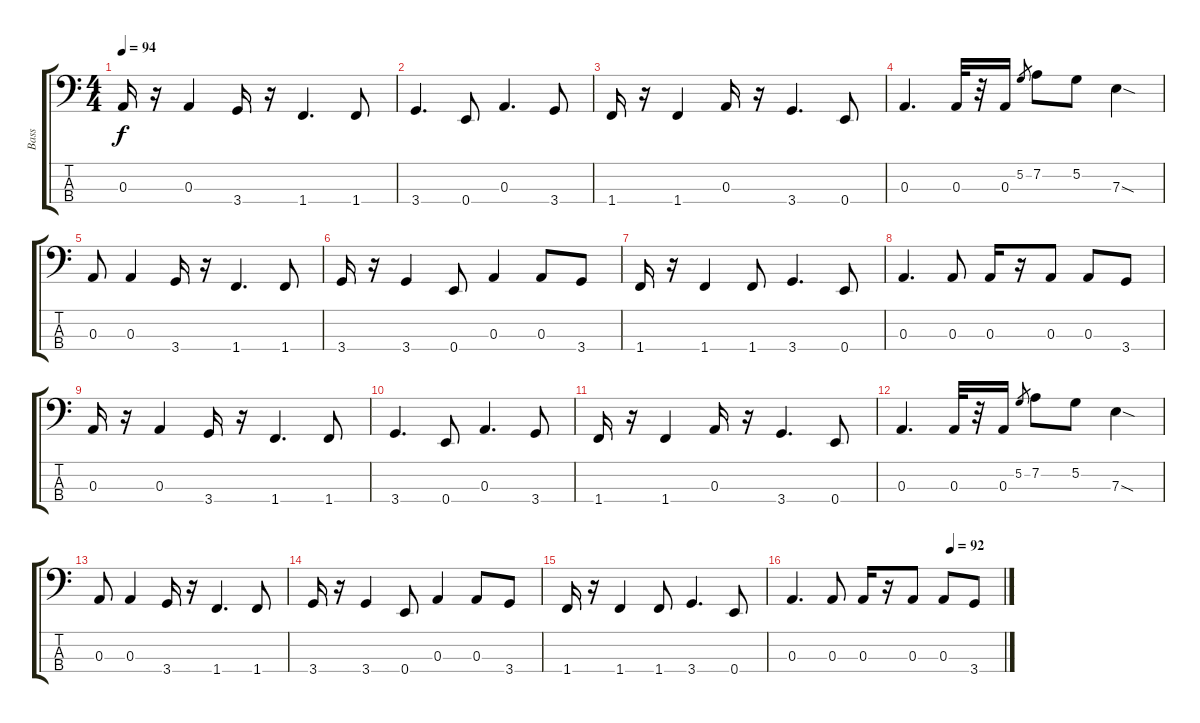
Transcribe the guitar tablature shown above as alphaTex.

\track ("Bass" "Bass") {instrument electricbassfinger}
\staff {score tabs}
\tuning (G2 D2 A1 E1) {hide}
\ts (4 4)
\tempo 94
\clef f4
\ks c
0.3.16{dy f} r.16 0.3.4 3.4.16 r.16 1.4.4{d} 1.4.8 |
3.4.4{d} 0.4.8 0.3.4{d} 3.4.8 |
1.4.16 r.16 1.4.4 0.3.16 r.16 3.4.4{d} 0.4.8 |
0.3.4{d} 0.3.32 r.32 0.3.16 5.2.8{gr} 7.2.8 5.2.8 7.3{sod}.4 |
0.3.8 0.3.4 3.4.16 r.16 1.4.4{d} 1.4.8 |
3.4.16 r.16 3.4.4 0.4.8 0.3.4 0.3.8 3.4.8 |
1.4.16 r.16 1.4.4 1.4.8 3.4.4{d} 0.4.8 |
0.3.4{d} 0.3.8 0.3.16 r.16 0.3.8 0.3.8 3.4.8 |
0.3.16 r.16 0.3.4 3.4.16 r.16 1.4.4{d} 1.4.8 |
3.4.4{d} 0.4.8 0.3.4{d} 3.4.8 |
1.4.16 r.16 1.4.4 0.3.16 r.16 3.4.4{d} 0.4.8 |
0.3.4{d} 0.3.32 r.32 0.3.16 5.2.8{gr} 7.2.8 5.2.8 7.3{sod}.4 |
0.3.8 0.3.4 3.4.16 r.16 1.4.4{d} 1.4.8 |
3.4.16 r.16 3.4.4 0.4.8 0.3.4 0.3.8 3.4.8 |
1.4.16 r.16 1.4.4 1.4.8 3.4.4{d} 0.4.8 |
\tempo (92 0.75)
0.3.4{d} 0.3.8 0.3.16 r.16 0.3.8 0.3.8 3.4.8
